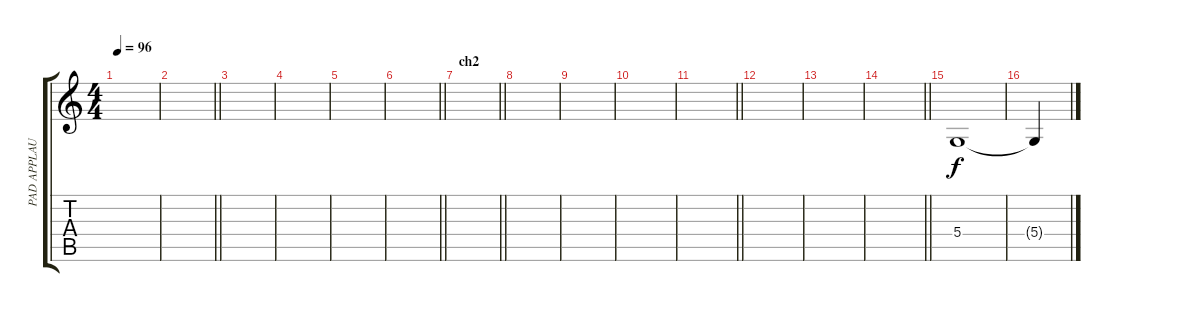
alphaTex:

\track ("PAD APPLAUSE" "PAD APPLAU") {instrument applause}
\staff {score tabs}
\tuning (E4 B3 G3 D3 A2 D2) {hide}
\ts (4 4)
\tempo 96
\clef g2
\ks c
|
\barLineRight lightlight
|
|
|
|
\barLineRight lightlight
|
\section ("" "ch2")
\barLineRight lightlight
|
|
|
|
\barLineRight lightlight
|
|
|
\barLineRight lightlight
|
5.4.1 |
5.4{t}.4
